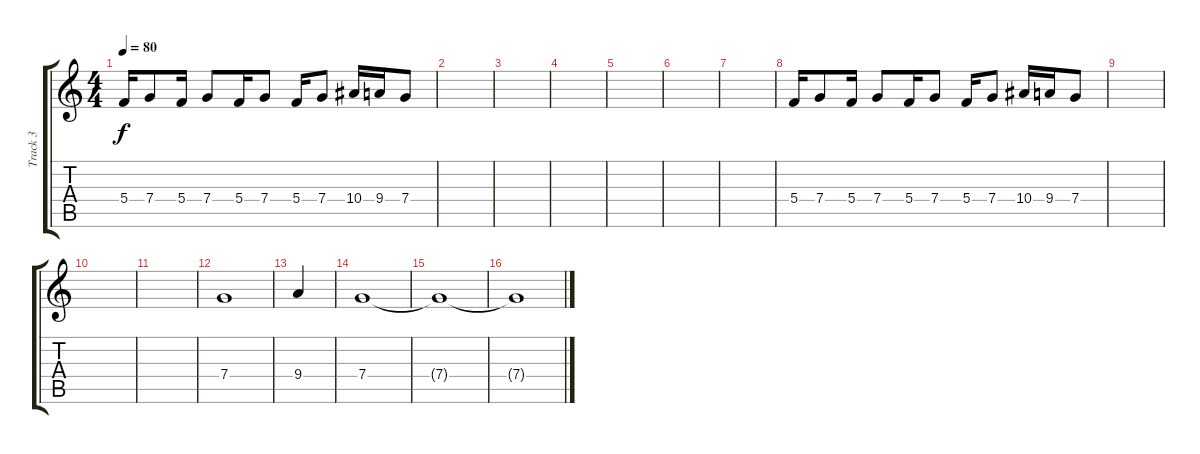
\track ("Track 3" "Track 3") {instrument overdrivenguitar}
\staff {score tabs}
\tuning (D4 A3 F3 C3 G2 D2) {hide}
\ts (4 4)
\tempo 80
\clef g2
\ks c
5.4.16{dy f} 7.4.8 5.4.16 7.4.8 5.4.16 7.4.8 5.4.16 7.4.8 10.4.16 9.4.16 7.4.8 |
|
|
|
|
|
|
5.4.16 7.4.8 5.4.16 7.4.8 5.4.16 7.4.8 5.4.16 7.4.8 10.4.16 9.4.16 7.4.8 |
|
|
|
7.4.1 |
9.4.4 |
7.4.1 |
7.4{t}.1 |
7.4{t}.1
